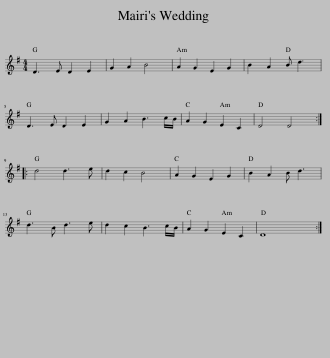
X:1
L:1/8
M:4/4
I:linebreak $
K:G
V:1 treble
V:1
 D3 E D2 E2 | G2 A2 B4 | A2 G2 E2 G2 | B2 A2 B d3 |$ D3 E D2 E2 | %5
 G2 A2 B3 c/B/ | A2 G2 E2 C2 | D4 D4 ::$ d4 d3 e | d2 c2 B4 | %10
 A2 G2 E2 G2 | B2 A2 B d3 |$ d3 B d3 e | d2 c2 B3 c/B/ | A2 G2 E2 C2 | %15
 D8 :| %16
